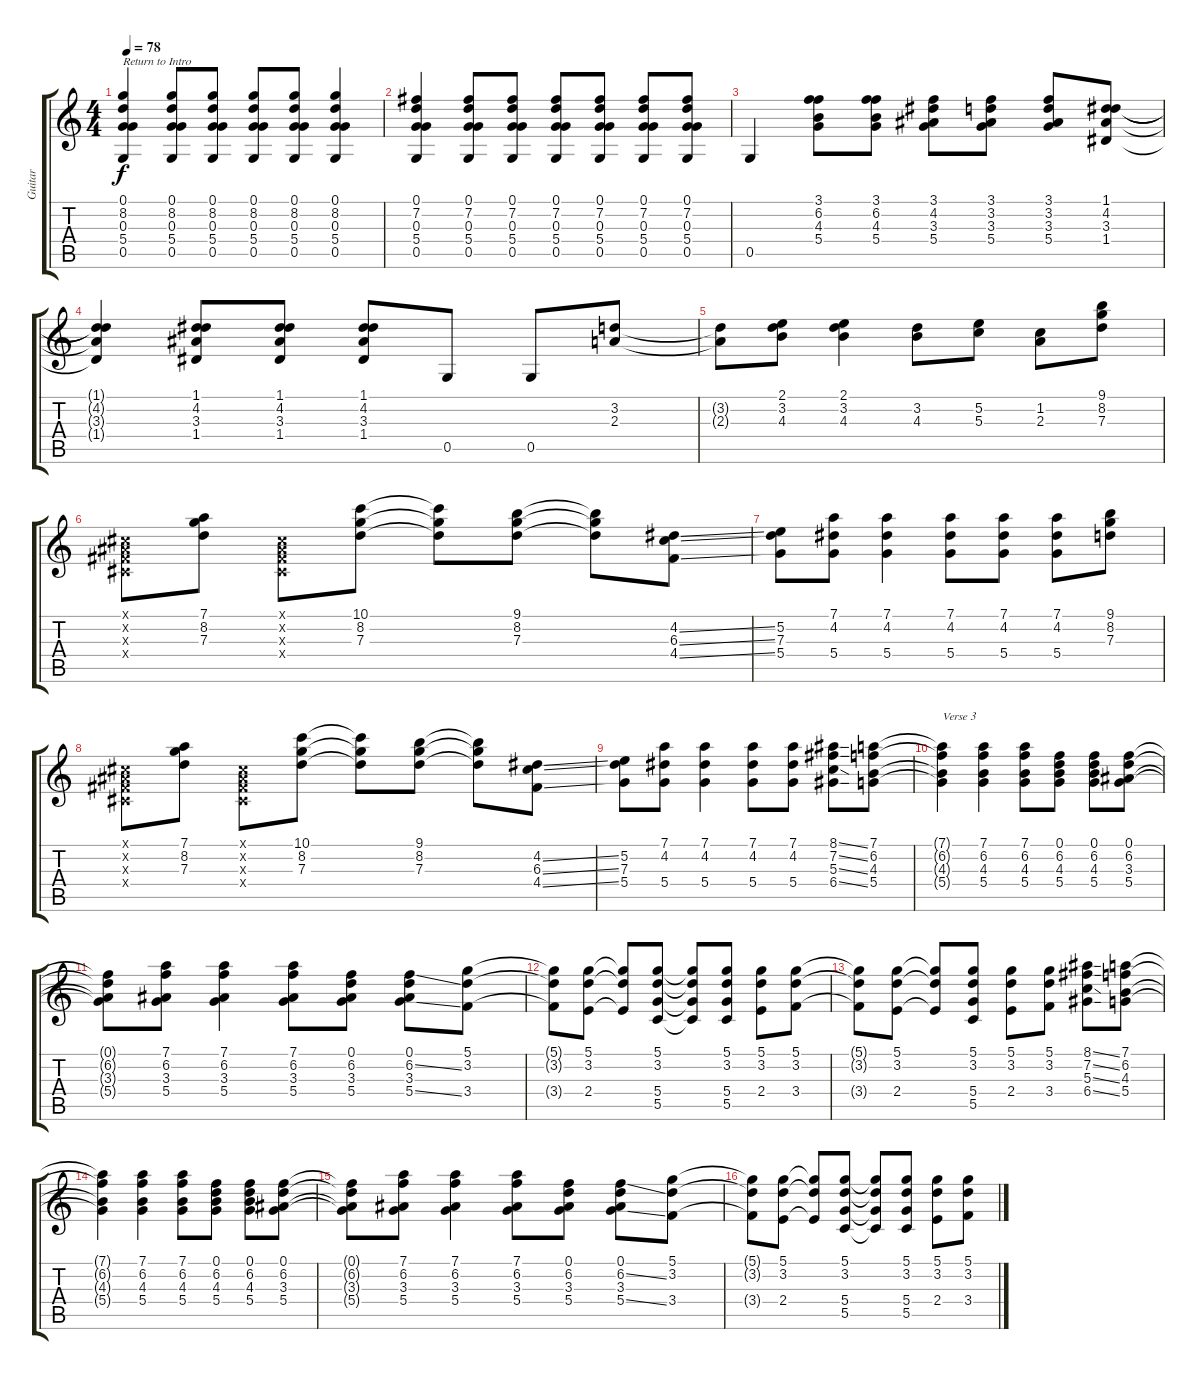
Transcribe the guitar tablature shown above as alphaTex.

\track ("Guitar" "Guitar") {instrument acousticguitarsteel}
\staff {score tabs}
\tuning (D4 B3 G3 D3 G2 D2) {hide}
\ts (4 4)
\tempo 78
\clef g2
\ks c
(0.1 8.2 0.3 5.4 0.5).4{txt "Return to Intro" dy f} (0.1 8.2 0.3 5.4 0.5).8 (0.1 8.2 0.3 5.4 0.5).8 (0.1 8.2 0.3 5.4 0.5).8 (0.1 8.2 0.3 5.4 0.5).8 (0.1 8.2 0.3 5.4 0.5).4 |
(0.1 7.2 0.3 5.4 0.5).4 (0.1 7.2 0.3 5.4 0.5).8 (0.1 7.2 0.3 5.4 0.5).8 (0.1 7.2 0.3 5.4 0.5).8 (0.1 7.2 0.3 5.4 0.5).8 (0.1 7.2 0.3 5.4 0.5).8 (0.1 7.2 0.3 5.4 0.5).8 |
0.5.4 (3.1 6.2 4.3 5.4).8 (3.1 6.2 4.3 5.4).8 (3.1 4.2 3.3 5.4).8 (3.1 3.2 3.3 5.4).8 (3.1 3.2 3.3 5.4).8 (1.1 4.2 3.3 1.4).8 |
(1.1{t} 4.2{t} 3.3{t} 1.4{t}).4 (1.1 4.2 3.3 1.4).8 (1.1 4.2 3.3 1.4).8 (1.1 4.2 3.3 1.4).8 0.5.8 0.5.8 (3.2 2.3).8 |
(3.2{t} 2.3{t}).8 (2.1 3.2 4.3).8 (2.1 3.2 4.3).4 (3.2 4.3).8 (5.2 5.3).8 (1.2 2.3).8 (9.1 8.2 7.3).8 |
(-1.1{x} -1.2{x} -1.3{x} -1.4{x}).8 (7.1 8.2 7.3).8 (-1.1{x} -1.2{x} -1.3{x} -1.4{x}).8 (10.1 8.2 7.3).8 (10.1{t} 8.2{t} 7.3{t}).8 (9.1 8.2 7.3).8 (9.1{t} 8.2{t} 7.3{t}).8 (4.2{ss} 6.3{ss} 4.4{ss}).8 |
(5.2 7.3 5.4).8 (7.1 4.2 5.4).8 (7.1 4.2 5.4).4 (7.1 4.2 5.4).8 (7.1 4.2 5.4).8 (7.1 4.2 5.4).8 (9.1 8.2 7.3).8 |
(-1.1{x} -1.2{x} -1.3{x} -1.4{x}).8 (7.1 8.2 7.3).8 (-1.1{x} -1.2{x} -1.3{x} -1.4{x}).8 (10.1 8.2 7.3).8 (10.1{t} 8.2{t} 7.3{t}).8 (9.1 8.2 7.3).8 (9.1{t} 8.2{t} 7.3{t}).8 (4.2{ss} 6.3{ss} 4.4{ss}).8 |
(5.2 7.3 5.4).8 (7.1 4.2 5.4).8 (7.1 4.2 5.4).4 (7.1 4.2 5.4).8 (7.1 4.2 5.4).8 (8.1{ss} 7.2{ss} 5.3{ss} 6.4{ss}).8 (7.1 6.2 4.3 5.4).8 |
(7.1{t} 6.2{t} 4.3{t} 5.4{t}).4{txt "Verse 3"} (7.1 6.2 4.3 5.4).4 (7.1 6.2 4.3 5.4).8 (0.1 6.2 4.3 5.4).8 (0.1 6.2 4.3 5.4).8 (0.1 6.2 3.3 5.4).8 |
(0.1{t} 6.2{t} 3.3{t} 5.4{t}).8 (7.1 6.2 3.3 5.4).8 (7.1 6.2 3.3 5.4).4 (7.1 6.2 3.3 5.4).8 (0.1 6.2 3.3 5.4).8 (0.1 6.2{ss} 3.3 5.4{ss}).8 (5.1 3.2 3.4).8 |
(5.1{t} 3.2{t} 3.4{t}).8 (5.1 3.2 2.4).8 (5.1{t} 3.2{t} 2.4{t}).8 (5.1 3.2 5.4 5.5).8 (5.1{t} 3.2{t} 5.4{t} 5.5{t}).8 (5.1 3.2 5.4 5.5).8 (5.1 3.2 2.4).8 (5.1 3.2 3.4).8 |
(5.1{t} 3.2{t} 3.4{t}).8 (5.1 3.2 2.4).8 (5.1{t} 3.2{t} 2.4{t}).8 (5.1 3.2 5.4 5.5).8 (5.1 3.2 2.4).8 (5.1 3.2 3.4).8 (8.1{ss} 7.2{ss} 5.3{ss} 6.4{ss}).8 (7.1 6.2 4.3 5.4).8 |
(7.1{t} 6.2{t} 4.3{t} 5.4{t}).4 (7.1 6.2 4.3 5.4).4 (7.1 6.2 4.3 5.4).8 (0.1 6.2 4.3 5.4).8 (0.1 6.2 4.3 5.4).8 (0.1 6.2 3.3 5.4).8 |
(0.1{t} 6.2{t} 3.3{t} 5.4{t}).8 (7.1 6.2 3.3 5.4).8 (7.1 6.2 3.3 5.4).4 (7.1 6.2 3.3 5.4).8 (0.1 6.2 3.3 5.4).8 (0.1 6.2{ss} 3.3 5.4{ss}).8 (5.1 3.2 3.4).8 |
(5.1{t} 3.2{t} 3.4{t}).8 (5.1 3.2 2.4).8 (5.1{t} 3.2{t} 2.4{t}).8 (5.1 3.2 5.4 5.5).8 (5.1{t} 3.2{t} 5.4{t} 5.5{t}).8 (5.1 3.2 5.4 5.5).8 (5.1 3.2 2.4).8 (5.1 3.2 3.4).8
